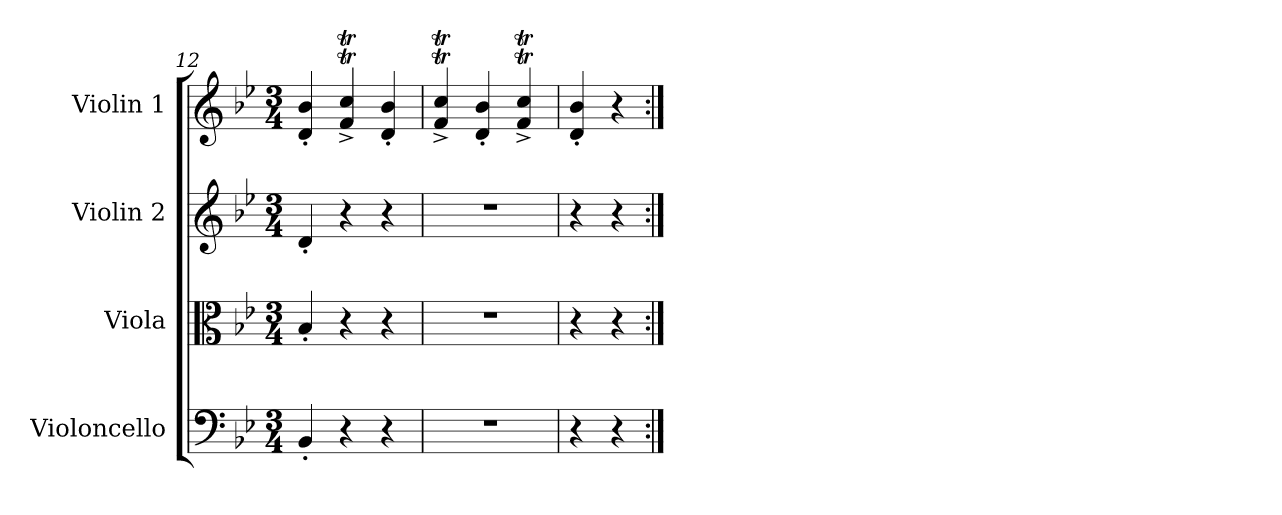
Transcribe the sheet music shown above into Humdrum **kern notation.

**kern	**kern	**kern	**kern
*part4	*part3	*part2	*part1
*staff4	*staff3	*staff2	*staff1
*I"Violoncello	*I"Viola	*I"Violin 2	*I"Violin 1
*I'Vc	*I'Vla	*I'Vln	*I'Vln
*clefF4	*clefC3	*clefG2	*clefG2
*k[b-e-]	*k[b-e-]	*k[b-e-]	*k[b-e-]
*M3/4	*M3/4	*M3/4	*M3/4
=12	=12	=12	=12
4BB-'/	4B-'/	4d'/	4d/' 4b-/'
4r	4r	4r	4f/T^ 4cc/T^
4r	4r	4r	4d/' 4b-/'
=13	=13	=13	=13
2.r	2.r	2.r	4f/T^ 4cc/T^
.	.	.	4d/' 4b-/'
.	.	.	4f/T^ 4cc/T^
=13X1	=13X1	=13X1	=13X1
4r	4r	4r	4d/' 4b-/'
4r	4r	4r	4r
=:|!	=:|!	=:|!	=:|!
*-	*-	*-	*-
